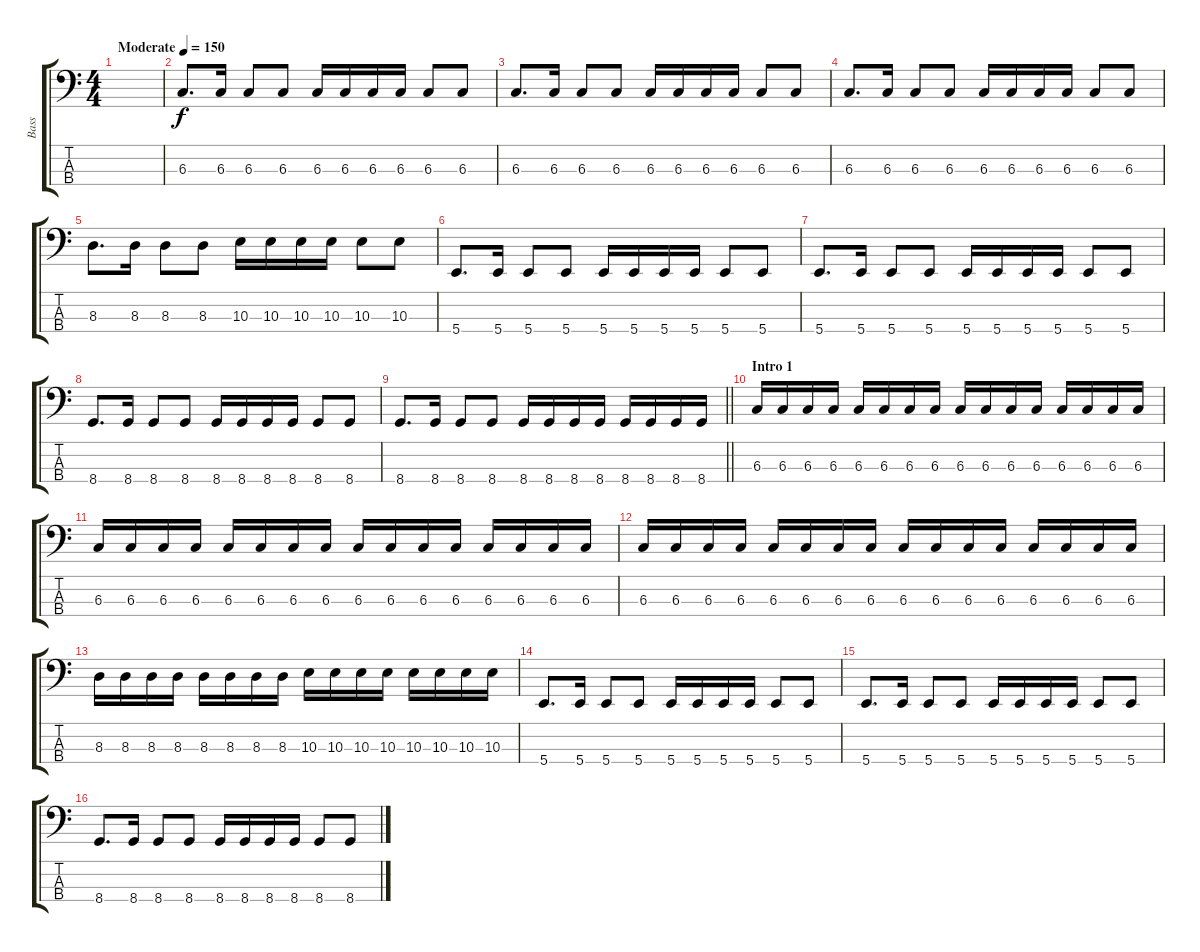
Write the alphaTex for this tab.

\track ("Bass" "Bass") {instrument slapbass2}
\staff {score tabs}
\tuning (E2 B1 Gb1 B0) {hide}
\ts (4 4)
\tempo (150 "Moderate")
\clef f4
\ks c
|
6.3.8{d} 6.3.16 6.3.8 6.3.8 6.3.16 6.3.16 6.3.16 6.3.16 6.3.8 6.3.8 |
6.3.8{d} 6.3.16 6.3.8 6.3.8 6.3.16 6.3.16 6.3.16 6.3.16 6.3.8 6.3.8 |
6.3.8{d} 6.3.16 6.3.8 6.3.8 6.3.16 6.3.16 6.3.16 6.3.16 6.3.8 6.3.8 |
8.3.8{d} 8.3.16 8.3.8 8.3.8 10.3.16 10.3.16 10.3.16 10.3.16 10.3.8 10.3.8 |
5.4.8{d} 5.4.16 5.4.8 5.4.8 5.4.16 5.4.16 5.4.16 5.4.16 5.4.8 5.4.8 |
5.4.8{d} 5.4.16 5.4.8 5.4.8 5.4.16 5.4.16 5.4.16 5.4.16 5.4.8 5.4.8 |
8.4.8{d} 8.4.16 8.4.8 8.4.8 8.4.16 8.4.16 8.4.16 8.4.16 8.4.8 8.4.8 |
\barLineRight lightlight
8.4.8{d} 8.4.16 8.4.8 8.4.8 8.4.16 8.4.16 8.4.16 8.4.16 8.4.16 8.4.16 8.4.16 8.4.16 |
\section ("" "Intro 1")
6.3.16 6.3.16 6.3.16 6.3.16 6.3.16 6.3.16 6.3.16 6.3.16 6.3.16 6.3.16 6.3.16 6.3.16 6.3.16 6.3.16 6.3.16 6.3.16 |
6.3.16 6.3.16 6.3.16 6.3.16 6.3.16 6.3.16 6.3.16 6.3.16 6.3.16 6.3.16 6.3.16 6.3.16 6.3.16 6.3.16 6.3.16 6.3.16 |
6.3.16 6.3.16 6.3.16 6.3.16 6.3.16 6.3.16 6.3.16 6.3.16 6.3.16 6.3.16 6.3.16 6.3.16 6.3.16 6.3.16 6.3.16 6.3.16 |
8.3.16 8.3.16 8.3.16 8.3.16 8.3.16 8.3.16 8.3.16 8.3.16 10.3.16 10.3.16 10.3.16 10.3.16 10.3.16 10.3.16 10.3.16 10.3.16 |
5.4.8{d} 5.4.16 5.4.8 5.4.8 5.4.16 5.4.16 5.4.16 5.4.16 5.4.8 5.4.8 |
5.4.8{d} 5.4.16 5.4.8 5.4.8 5.4.16 5.4.16 5.4.16 5.4.16 5.4.8 5.4.8 |
8.4.8{d} 8.4.16 8.4.8 8.4.8 8.4.16 8.4.16 8.4.16 8.4.16 8.4.8 8.4.8
